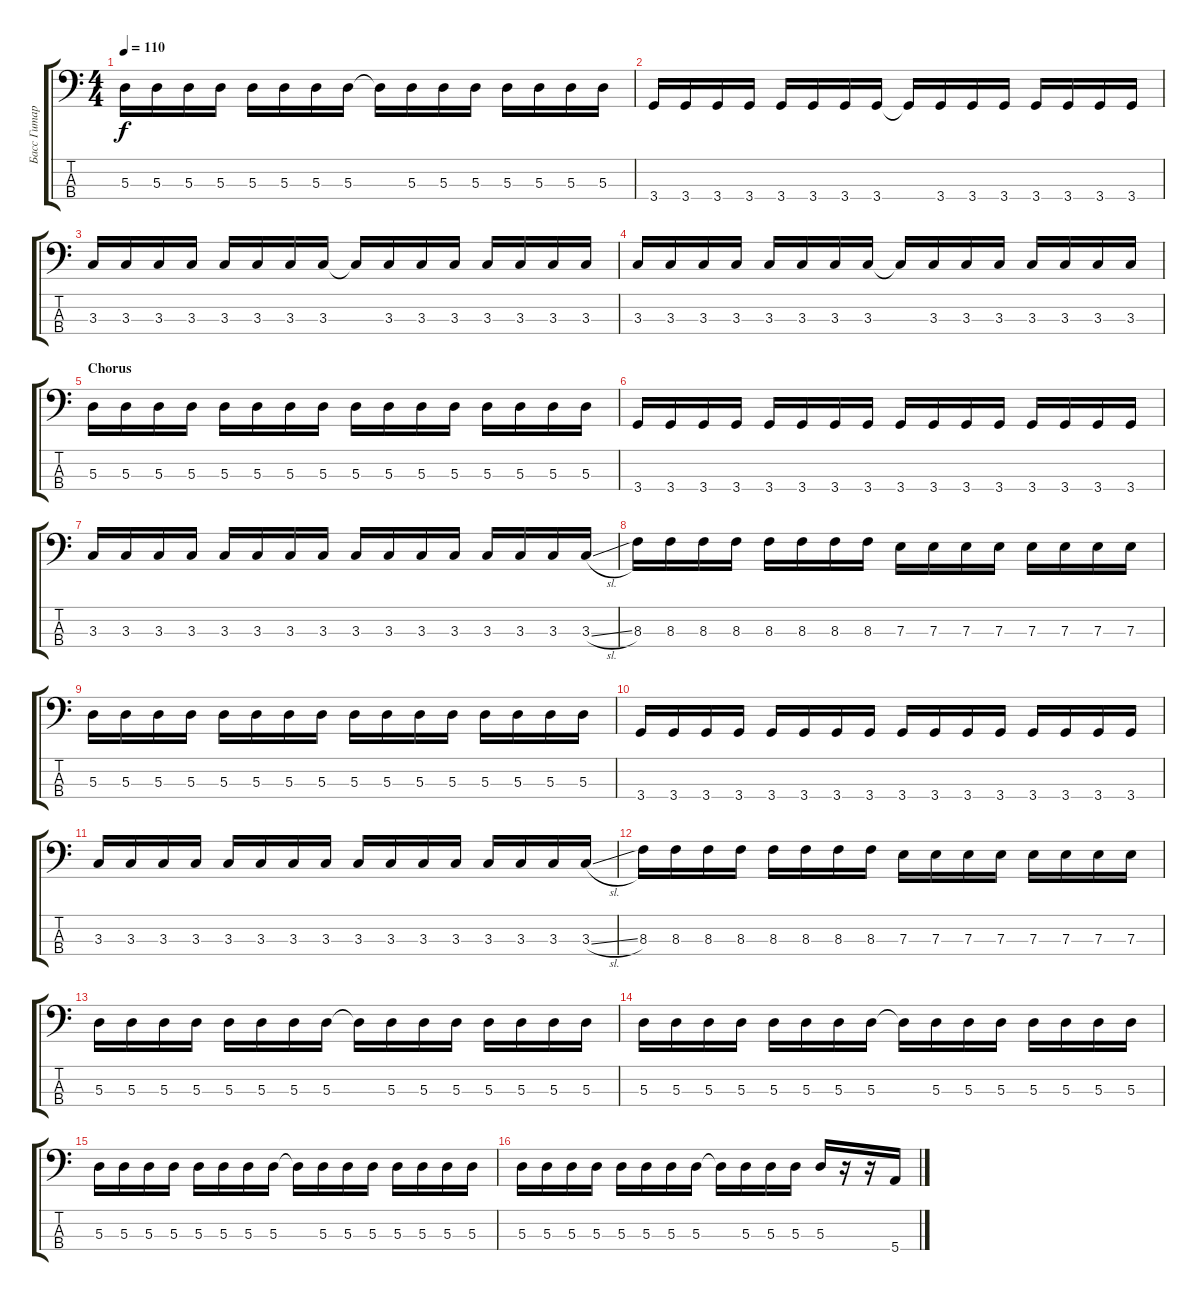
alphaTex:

\track ("Басс Гитара" "Басс Гитар") {instrument electricbassfinger}
\staff {score tabs}
\tuning (G2 D2 A1 E1) {hide}
\ts (4 4)
\tempo 110
\clef f4
\ks c
5.3.16{dy f} 5.3.16 5.3.16 5.3.16 5.3.16 5.3.16 5.3.16 5.3.16 5.3{t}.16 5.3.16 5.3.16 5.3.16 5.3.16 5.3.16 5.3.16 5.3.16 |
3.4.16 3.4.16 3.4.16 3.4.16 3.4.16 3.4.16 3.4.16 3.4.16 3.4{t}.16 3.4.16 3.4.16 3.4.16 3.4.16 3.4.16 3.4.16 3.4.16 |
3.3.16 3.3.16 3.3.16 3.3.16 3.3.16 3.3.16 3.3.16 3.3.16 3.3{t}.16 3.3.16 3.3.16 3.3.16 3.3.16 3.3.16 3.3.16 3.3.16 |
3.3.16 3.3.16 3.3.16 3.3.16 3.3.16 3.3.16 3.3.16 3.3.16 3.3{t}.16 3.3.16 3.3.16 3.3.16 3.3.16 3.3.16 3.3.16 3.3.16 |
\section ("" "Chorus")
5.3.16 5.3.16 5.3.16 5.3.16 5.3.16 5.3.16 5.3.16 5.3.16 5.3.16 5.3.16 5.3.16 5.3.16 5.3.16 5.3.16 5.3.16 5.3.16 |
3.4.16 3.4.16 3.4.16 3.4.16 3.4.16 3.4.16 3.4.16 3.4.16 3.4.16 3.4.16 3.4.16 3.4.16 3.4.16 3.4.16 3.4.16 3.4.16 |
3.3.16 3.3.16 3.3.16 3.3.16 3.3.16 3.3.16 3.3.16 3.3.16 3.3.16 3.3.16 3.3.16 3.3.16 3.3.16 3.3.16 3.3.16 3.3{sl}.16 |
8.3.16 8.3.16 8.3.16 8.3.16 8.3.16 8.3.16 8.3.16 8.3.16 7.3.16 7.3.16 7.3.16 7.3.16 7.3.16 7.3.16 7.3.16 7.3.16 |
5.3.16 5.3.16 5.3.16 5.3.16 5.3.16 5.3.16 5.3.16 5.3.16 5.3.16 5.3.16 5.3.16 5.3.16 5.3.16 5.3.16 5.3.16 5.3.16 |
3.4.16 3.4.16 3.4.16 3.4.16 3.4.16 3.4.16 3.4.16 3.4.16 3.4.16 3.4.16 3.4.16 3.4.16 3.4.16 3.4.16 3.4.16 3.4.16 |
3.3.16 3.3.16 3.3.16 3.3.16 3.3.16 3.3.16 3.3.16 3.3.16 3.3.16 3.3.16 3.3.16 3.3.16 3.3.16 3.3.16 3.3.16 3.3{sl}.16 |
8.3.16 8.3.16 8.3.16 8.3.16 8.3.16 8.3.16 8.3.16 8.3.16 7.3.16 7.3.16 7.3.16 7.3.16 7.3.16 7.3.16 7.3.16 7.3.16 |
5.3.16 5.3.16 5.3.16 5.3.16 5.3.16 5.3.16 5.3.16 5.3.16 5.3{t}.16 5.3.16 5.3.16 5.3.16 5.3.16 5.3.16 5.3.16 5.3.16 |
5.3.16 5.3.16 5.3.16 5.3.16 5.3.16 5.3.16 5.3.16 5.3.16 5.3{t}.16 5.3.16 5.3.16 5.3.16 5.3.16 5.3.16 5.3.16 5.3.16 |
5.3.16 5.3.16 5.3.16 5.3.16 5.3.16 5.3.16 5.3.16 5.3.16 5.3{t}.16 5.3.16 5.3.16 5.3.16 5.3.16 5.3.16 5.3.16 5.3.16 |
5.3.16 5.3.16 5.3.16 5.3.16 5.3.16 5.3.16 5.3.16 5.3.16 5.3{t}.16 5.3.16 5.3.16 5.3.16 5.3.16 r.16 r.16 5.4.16
